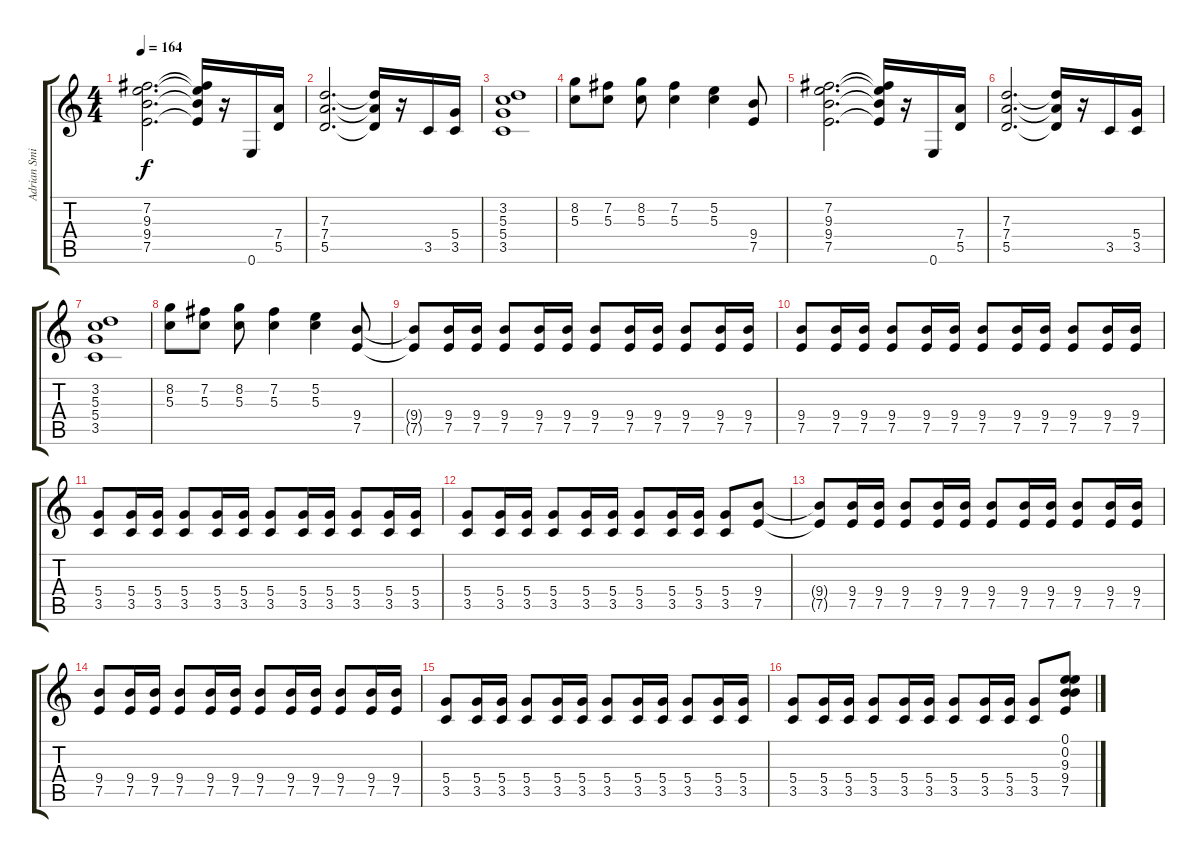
\track ("Adrian Smith (Guitar 1)" "Adrian Smi") {instrument distortionguitar}
\staff {score tabs}
\tuning (E4 B3 G3 D3 A2 E2) {hide}
\ts (4 4)
\tempo 164
\clef g2
\ks c
(7.2 9.3 9.4 7.5).2{d dy f} (7.2{t} 9.3{t} 9.4{t} 7.5{t}).16 r.16 0.6.16 (7.4 5.5).16 |
(7.3 7.4 5.5).2{d} (7.3{t} 7.4{t} 5.5{t}).16 r.16 3.5.16 (5.4 3.5).16 |
(3.2 5.3 5.4 3.5).1 |
(8.2 5.3).8 (7.2 5.3).8 (8.2 5.3).8 (7.2 5.3).4 (5.2 5.3).4 (9.4 7.5).8 |
(7.2 9.3 9.4 7.5).2{d} (7.2{t} 9.3{t} 9.4{t} 7.5{t}).16 r.16 0.6.16 (7.4 5.5).16 |
(7.3 7.4 5.5).2{d} (7.3{t} 7.4{t} 5.5{t}).16 r.16 3.5.16 (5.4 3.5).16 |
(3.2 5.3 5.4 3.5).1 |
(8.2 5.3).8 (7.2 5.3).8 (8.2 5.3).8 (7.2 5.3).4 (5.2 5.3).4 (9.4 7.5).8 |
(9.4{t} 7.5{t}).8 (9.4 7.5).16 (9.4 7.5).16 (9.4 7.5).8 (9.4 7.5).16 (9.4 7.5).16 (9.4 7.5).8 (9.4 7.5).16 (9.4 7.5).16 (9.4 7.5).8 (9.4 7.5).16 (9.4 7.5).16 |
(9.4 7.5).8 (9.4 7.5).16 (9.4 7.5).16 (9.4 7.5).8 (9.4 7.5).16 (9.4 7.5).16 (9.4 7.5).8 (9.4 7.5).16 (9.4 7.5).16 (9.4 7.5).8 (9.4 7.5).16 (9.4 7.5).16 |
(5.4 3.5).8 (5.4 3.5).16 (5.4 3.5).16 (5.4 3.5).8 (5.4 3.5).16 (5.4 3.5).16 (5.4 3.5).8 (5.4 3.5).16 (5.4 3.5).16 (5.4 3.5).8 (5.4 3.5).16 (5.4 3.5).16 |
(5.4 3.5).8 (5.4 3.5).16 (5.4 3.5).16 (5.4 3.5).8 (5.4 3.5).16 (5.4 3.5).16 (5.4 3.5).8 (5.4 3.5).16 (5.4 3.5).16 (5.4 3.5).8 (9.4 7.5).8 |
(9.4{t} 7.5{t}).8 (9.4 7.5).16 (9.4 7.5).16 (9.4 7.5).8 (9.4 7.5).16 (9.4 7.5).16 (9.4 7.5).8 (9.4 7.5).16 (9.4 7.5).16 (9.4 7.5).8 (9.4 7.5).16 (9.4 7.5).16 |
(9.4 7.5).8 (9.4 7.5).16 (9.4 7.5).16 (9.4 7.5).8 (9.4 7.5).16 (9.4 7.5).16 (9.4 7.5).8 (9.4 7.5).16 (9.4 7.5).16 (9.4 7.5).8 (9.4 7.5).16 (9.4 7.5).16 |
(5.4 3.5).8 (5.4 3.5).16 (5.4 3.5).16 (5.4 3.5).8 (5.4 3.5).16 (5.4 3.5).16 (5.4 3.5).8 (5.4 3.5).16 (5.4 3.5).16 (5.4 3.5).8 (5.4 3.5).16 (5.4 3.5).16 |
(5.4 3.5).8 (5.4 3.5).16 (5.4 3.5).16 (5.4 3.5).8 (5.4 3.5).16 (5.4 3.5).16 (5.4 3.5).8 (5.4 3.5).16 (5.4 3.5).16 (5.4 3.5).8 (0.1 0.2 9.3 9.4 7.5).8
